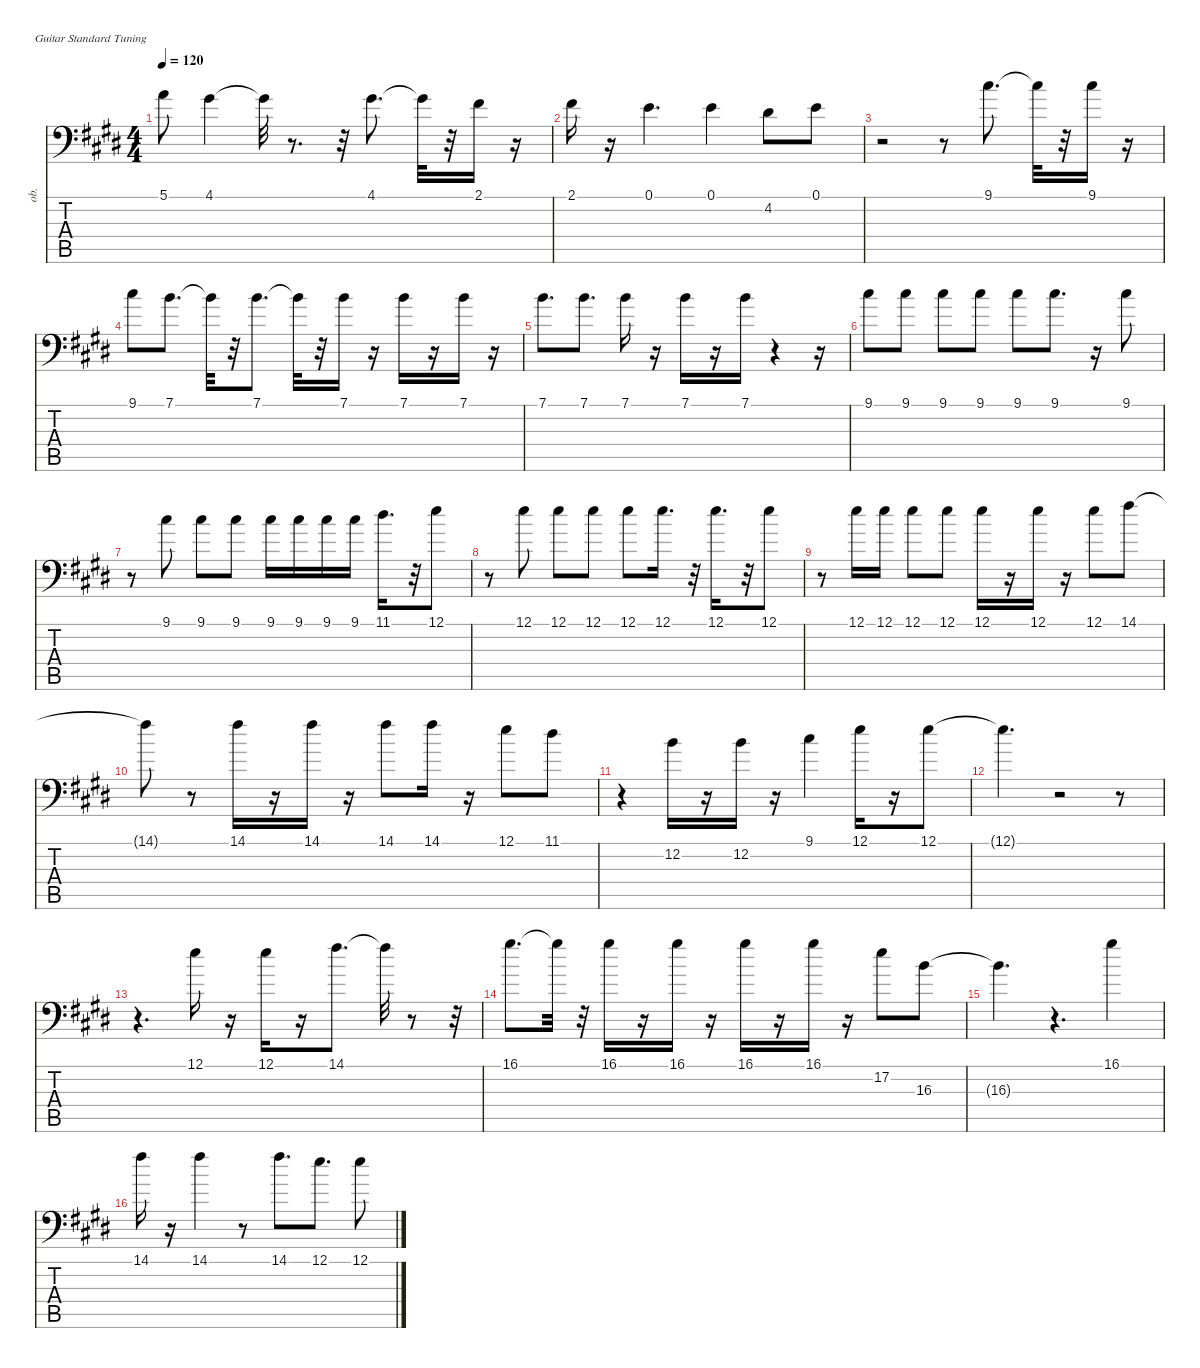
\defaultSystemsLayout 4
\hideDynamics
\bracketExtendMode nobrackets
\track ("Vocal" "ob.") {instrument oboe}
\staff {score tabs}
\tuning (E4 B3 G3 D3 A2 E2)
\ts (4 4)
\tempo 120
\clef f4
\ks e
5.1{acc forcenatural}.8{dy f beam Down} 4.1{acc #}.4{dy mf beam Down} 4.1{t acc #}.32{dy f beam Down} r.8{d beam Down} r.32{beam Down} 4.1{acc #}.8{d beam Down} 4.1{t acc #}.32{beam Down} r.32{beam Down} 2.1{acc #}.16{dy mf beam Down} r.16{beam Down} |
2.1{acc #}.16{dy f beam Down} r.16{beam Down} 0.1{acc forcenatural}.4{d beam Down} 0.1{acc forcenatural}.4{dy mf beam Down} 4.2{acc #}.8{dy f beam Down} 0.1{acc forcenatural}.8{beam Down} |
r.2{beam Down} r.8{beam Down} 9.1{acc #}.8{d beam Down} 9.1{t acc #}.32{beam Down} r.32{beam Down} 9.1{acc #}.16{beam Down} r.16{beam Down} |
9.1{acc #}.8{beam Down} 7.1{acc forcenatural}.8{d beam Down} 7.1{t acc forcenatural}.32{beam Down} r.32{beam Down} 7.1{acc forcenatural}.8{d beam Down} 7.1{t acc forcenatural}.32{beam Down} r.32{beam Down} 7.1{acc forcenatural}.16{beam Down} r.16{beam Down} 7.1{acc forcenatural}.16{beam Down} r.16{beam Down} 7.1{acc forcenatural}.16{dy mf beam Down} r.16{beam Down} |
7.1{acc forcenatural}.8{d beam Down} 7.1{acc forcenatural}.8{d dy f beam Down} 7.1{acc forcenatural}.16{beam Down} r.16{beam Down} 7.1{acc forcenatural}.16{beam Down} r.16{beam Down} 7.1{acc forcenatural}.16{beam Down} r.4{beam Down} r.16{beam Down} |
9.1{acc #}.8{beam Down} 9.1{acc #}.8{beam Down} 9.1{acc #}.8{beam Down} 9.1{acc #}.8{beam Down} 9.1{acc #}.8{beam Down} 9.1{acc #}.8{d beam Down} r.16{beam Down} 9.1{acc #}.8{beam Down} |
r.8{beam Down} 9.1{acc #}.8{beam Down} 9.1{acc #}.8{dy mf beam Down} 9.1{acc #}.8{dy f beam Down} 9.1{acc #}.16{beam Down} 9.1{acc #}.16{beam Down} 9.1{acc #}.16{dy mf beam Down} 9.1{acc #}.16{dy f beam Down} 11.1{acc #}.16{d beam Down} r.32{beam Down} 12.1{acc forcenatural}.8{beam Down} |
r.8{beam Down} 12.1{acc forcenatural}.8{beam Down} 12.1{acc forcenatural}.8{dy mf beam Down} 12.1{acc forcenatural}.8{dy f beam Down} 12.1{acc forcenatural}.8{beam Down} 12.1{acc forcenatural}.16{d beam Down} r.32{beam Down} 12.1{acc forcenatural}.16{d beam Down} r.32{beam Down} 12.1{acc forcenatural}.8{beam Down} |
r.8{beam Down} 12.1{acc forcenatural}.16{beam Down} 12.1{acc forcenatural}.16{dy mf beam Down} 12.1{acc forcenatural}.8{dy f beam Down} 12.1{acc forcenatural}.8{beam Down} 12.1{acc forcenatural}.16{beam Down} r.16{beam Down} 12.1{acc forcenatural}.16{beam Down} r.16{beam Down} 12.1{acc forcenatural}.8{beam Down} 14.1{acc #}.8{beam Down} |
14.1{t acc #}.8{beam Down} r.8{beam Down} 14.1{acc #}.16{dy mf beam Down} r.16{beam Down} 14.1{acc #}.16{beam Down} r.16{beam Down} 14.1{acc #}.8{dy f beam Down} 14.1{acc #}.16{beam Down} r.16{beam Down} 12.1{acc forcenatural}.8{beam Down} 11.1{acc #}.8{beam Down} |
r.4{beam Down} 12.2{acc forcenatural}.16{beam Down} r.16{beam Down} 12.2{acc forcenatural}.16{beam Down} r.16{beam Down} 9.1{acc #}.4{dy mf beam Down} 12.1{acc forcenatural}.16{dy f beam Down} r.16{beam Down} 12.1{acc forcenatural}.8{beam Down} |
12.1{t acc forcenatural}.4{d beam Down} r.2{beam Down} r.8{beam Down} |
r.4{d beam Down} 12.1{acc forcenatural}.16{beam Down} r.16{beam Down} 12.1{acc forcenatural}.16{beam Down} r.16{beam Down} 14.1{acc #}.8{d beam Down} 14.1{t acc #}.32{beam Down} r.8{beam Down} r.32{beam Down} |
16.1{acc #}.8{d beam Down} 16.1{t acc #}.32{beam Down} r.32{beam Down} 16.1{acc #}.16{beam Down} r.16{beam Down} 16.1{acc #}.16{beam Down} r.16{beam Down} 16.1{acc #}.16{beam Down} r.16{beam Down} 16.1{acc #}.16{beam Down} r.16{beam Down} 17.2{acc forcenatural}.8{beam Down} 16.3{acc forcenatural}.8{beam Down} |
16.3{t acc forcenatural}.4{d beam Down} r.4{d beam Down} 16.1{acc #}.4{beam Down} |
14.1{acc #}.16{beam Down} r.16{beam Down} 14.1{acc #}.4{beam Down} r.8{beam Down} 14.1{acc #}.8{d beam Down} 12.1{acc forcenatural}.8{d beam Down} 12.1{acc forcenatural}.8{beam Down}
